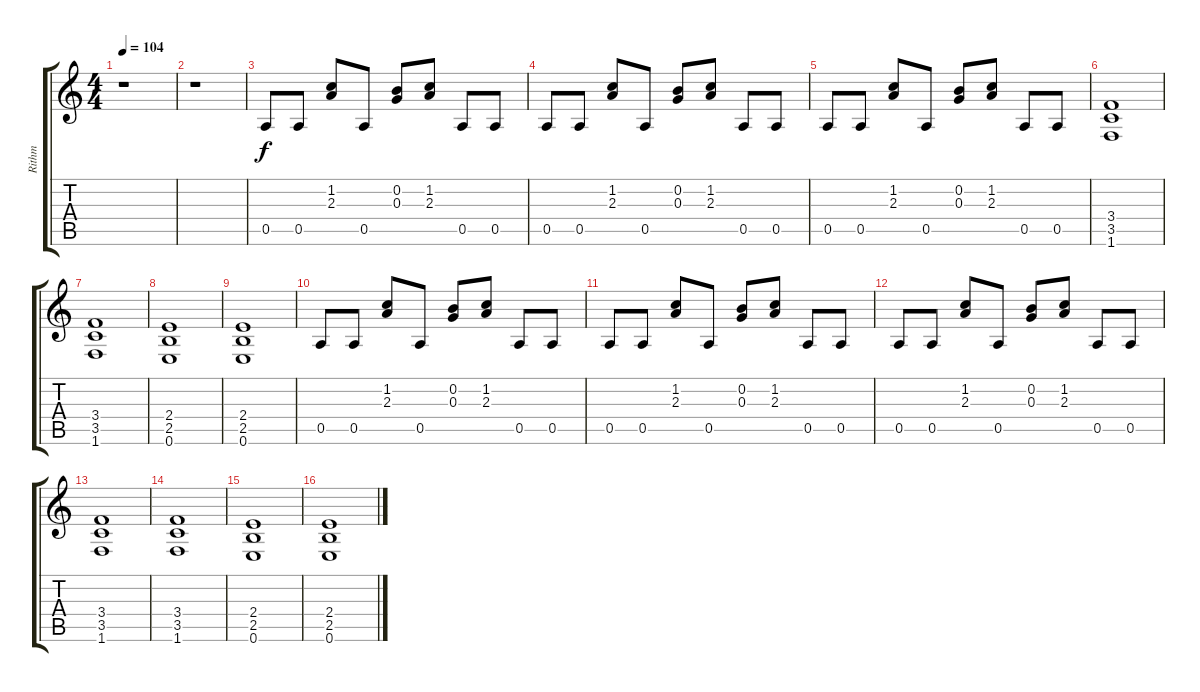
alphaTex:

\track ("Rithm" "Rithm") {instrument distortionguitar}
\staff {score tabs}
\tuning (E4 B3 G3 D3 A2 E2) {hide}
\ts (4 4)
\tempo 104
\clef g2
\ks c
r.1{dy f} |
r.1 |
0.5.8 0.5.8 (1.2 2.3).8 0.5.8 (0.2 0.3).8 (1.2 2.3).8 0.5.8 0.5.8 |
0.5.8 0.5.8 (1.2 2.3).8 0.5.8 (0.2 0.3).8 (1.2 2.3).8 0.5.8 0.5.8 |
0.5.8 0.5.8 (1.2 2.3).8 0.5.8 (0.2 0.3).8 (1.2 2.3).8 0.5.8 0.5.8 |
(3.4 3.5 1.6).1 |
(3.4 3.5 1.6).1 |
(2.4 2.5 0.6).1 |
(2.4 2.5 0.6).1 |
0.5.8 0.5.8 (1.2 2.3).8 0.5.8 (0.2 0.3).8 (1.2 2.3).8 0.5.8 0.5.8 |
0.5.8 0.5.8 (1.2 2.3).8 0.5.8 (0.2 0.3).8 (1.2 2.3).8 0.5.8 0.5.8 |
0.5.8 0.5.8 (1.2 2.3).8 0.5.8 (0.2 0.3).8 (1.2 2.3).8 0.5.8 0.5.8 |
(3.4 3.5 1.6).1 |
(3.4 3.5 1.6).1 |
(2.4 2.5 0.6).1 |
(2.4 2.5 0.6).1
